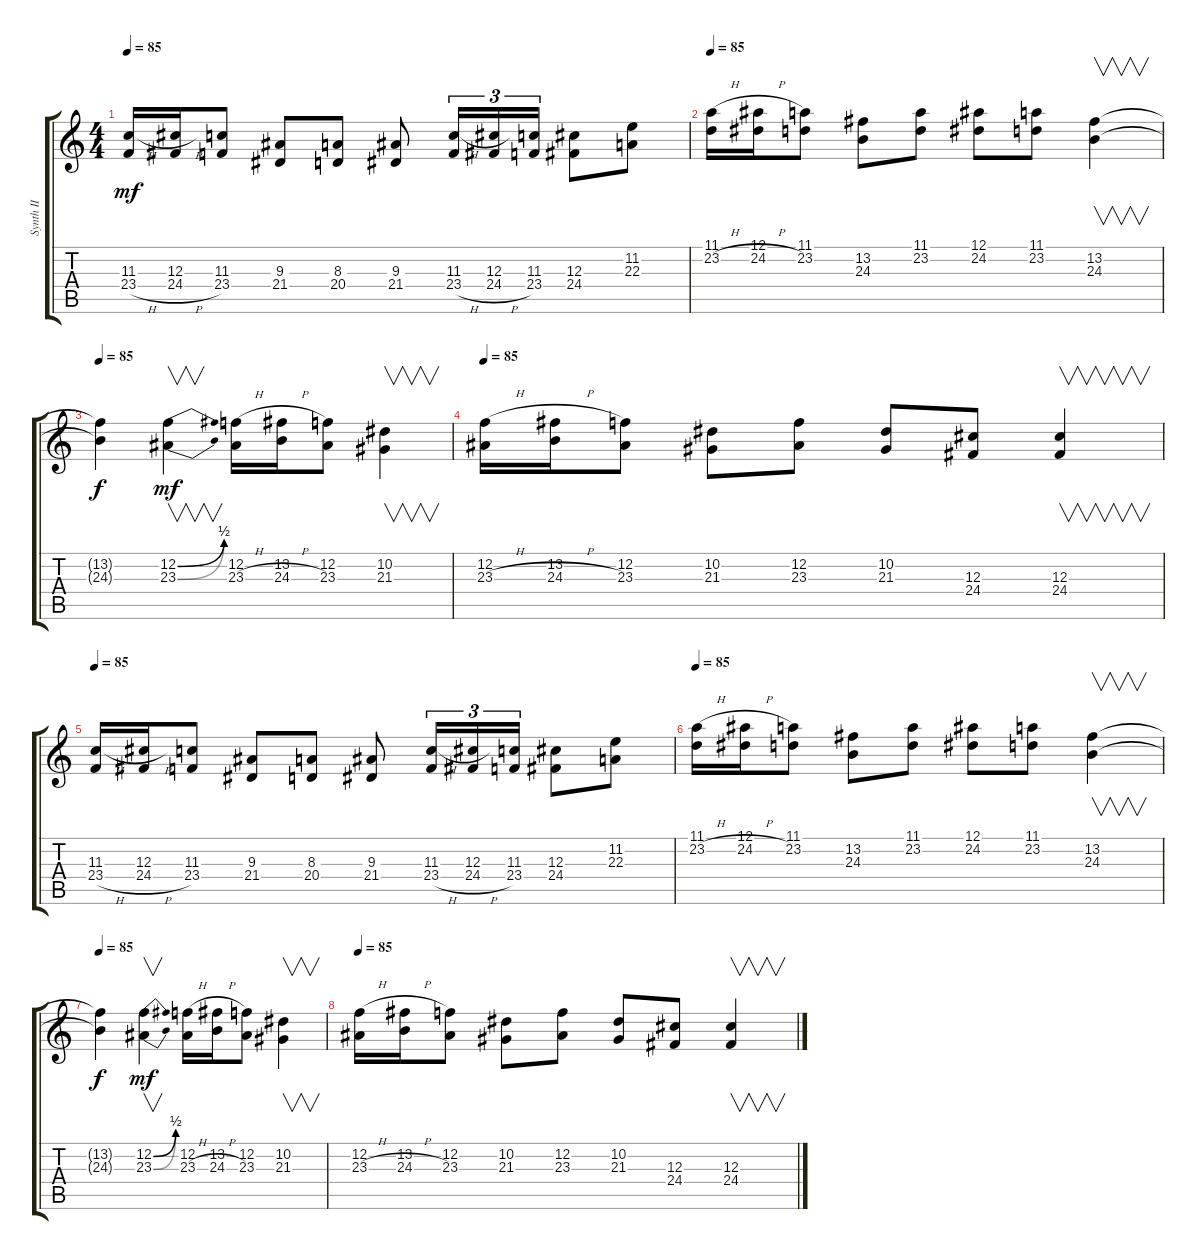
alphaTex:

\track ("Synth II" "Synth II") {instrument choiraahs}
\staff {score tabs}
\tuning (Eb4 Bb3 Gb3 Db3 Ab2 Eb2) {hide}
\ts (4 4)
\tempo 85
\clef g2
\ks c
(11.3{h} 23.4{h}).16{dy mf} (12.3{h} 24.4{h}).16 (11.3 23.4).8 (9.3 21.4).8 (8.3 20.4).8 (9.3 21.4).8 (11.3{h} 23.4{h}).16{tu (3 2)} (12.3{h} 24.4{h}).16{tu (3 2)} (11.3 23.4).16{tu (3 2)} (12.3 24.4).8 (11.2 22.3).8 |
\tempo 85
(11.1{h} 23.2{h}).16{volume 10 instrument sitar} (12.1{h} 24.2{h}).16 (11.1 23.2).8 (13.2 24.3).8 (11.1 23.2).8 (12.1 24.2).8 (11.1 23.2).8 (13.2 24.3).4{v} |
\tempo 85
(13.2{t} 24.3{t}).4{dy f} (12.2{be (bend 0 0 60 2)} 23.3{be (bend 0 0 60 2)}).4{v dy mf} (12.2{h} 23.3{h}).16 (13.2{h} 24.3{h}).16 (12.2 23.3).8 (10.2 21.3).4{v} |
\tempo 85
(12.2{h} 23.3{h}).16 (13.2{h} 24.3{h}).16 (12.2 23.3).8 (10.2 21.3).8 (12.2 23.3).8 (10.2 21.3).8 (12.3 24.4).8 (12.3 24.4).4{v} |
\tempo 85
(11.3{h} 23.4{h}).16 (12.3{h} 24.4{h}).16 (11.3 23.4).8 (9.3 21.4).8 (8.3 20.4).8 (9.3 21.4).8 (11.3{h} 23.4{h}).16{tu (3 2)} (12.3{h} 24.4{h}).16{tu (3 2)} (11.3 23.4).16{tu (3 2)} (12.3 24.4).8 (11.2 22.3).8 |
\tempo 85
(11.1{h} 23.2{h}).16{volume 10 instrument sitar} (12.1{h} 24.2{h}).16 (11.1 23.2).8 (13.2 24.3).8 (11.1 23.2).8 (12.1 24.2).8 (11.1 23.2).8 (13.2 24.3).4{v} |
\tempo 85
(13.2{t} 24.3{t}).4{dy f} (12.2{be (bend 0 0 60 2)} 23.3{be (bend 0 0 60 2)}).4{v dy mf} (12.2{h} 23.3{h}).16 (13.2{h} 24.3{h}).16 (12.2 23.3).8 (10.2 21.3).4{v} |
\tempo 85
(12.2{h} 23.3{h}).16 (13.2{h} 24.3{h}).16 (12.2 23.3).8 (10.2 21.3).8 (12.2 23.3).8 (10.2 21.3).8 (12.3 24.4).8 (12.3 24.4).4{v}
